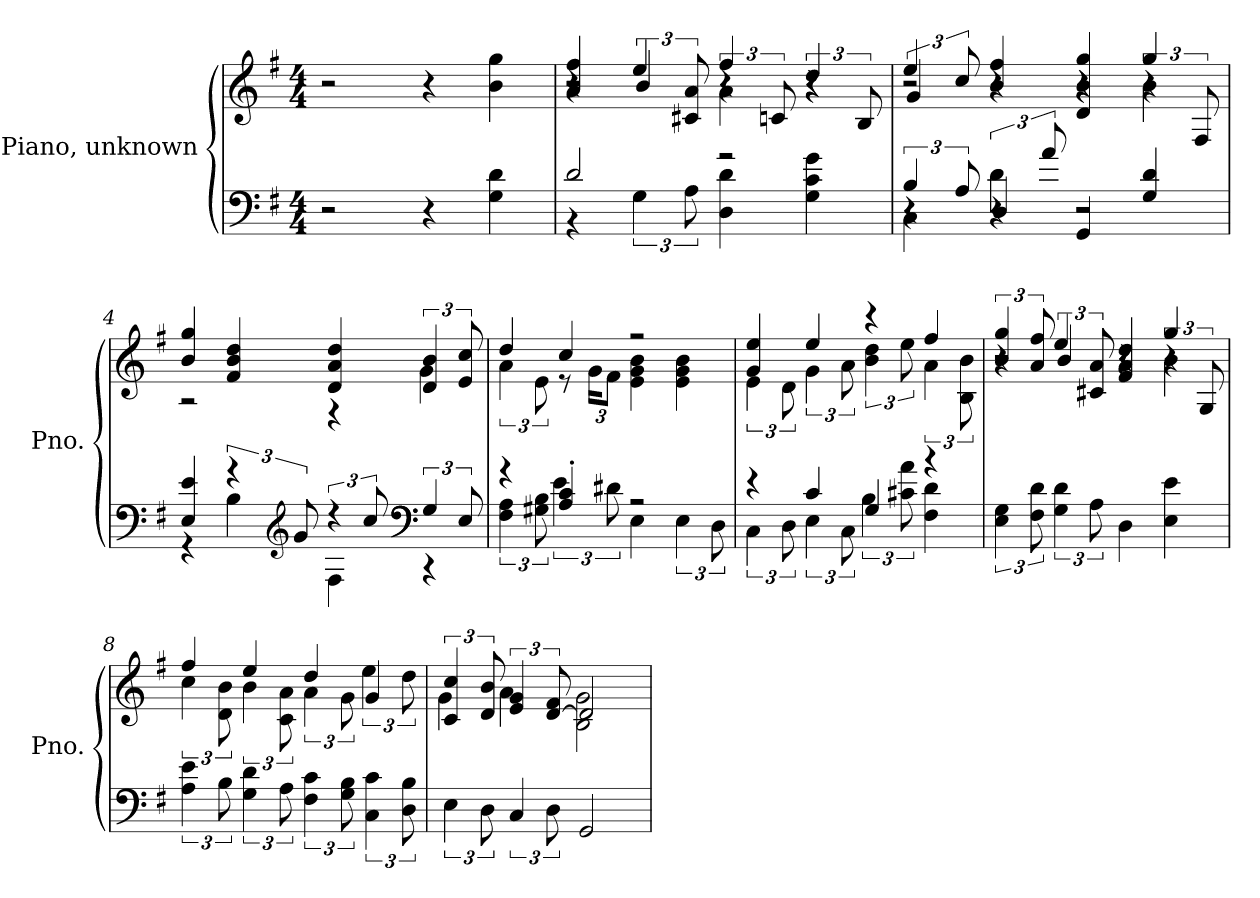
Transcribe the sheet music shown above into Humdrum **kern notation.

**kern	**kern
*part1	*part1
*staff2	*staff1
*I"Piano, unknown	*
*I'Pno.	*
*clefF4	*clefG2
*k[f#]	*k[f#]
*M4/4	*M4/4
*MM120	*MM120
=1	=1
2r	2r
4r	4r
4G\ 4d\	4b\ 4gg\
=2	=2
*^	*^
*	*	*	*^
2d/	4r	4r	2r	4a/ 4ff#/
.	6G\	4ee/	.	6b/
.	12A\	.	.	12c#X/ 12a/
2r	4D\ 4d\	4ff#/	4a\	6r
.	.	.	.	12cn/
.	4G\ 4c\ 4g\	4dd/	4r	6r
.	.	.	.	12B/
=3	=3	=3	=3	=3
*	*^	*	*	*
6B/	4C\	4r	4ee/	2r	6g/
12A/	.	.	.	.	12cc/
6r	4d\	4D/	4r	.	4b/ 4ff#/
12a/	.	.	.	.	.
4GG/	2r	2r	4r	4r	4d/ 4b/ 4gg/
4G/ 4d/	.	.	4gg/	4b\	6r
.	.	.	.	.	12F#/
*	*v	*v	*	*	*
*	*	*	*v	*v
=4	=4	=4	=4
4E/ 4e/	4r	4b/ 4gg/	2r
6r	4B\	4f#/ 4b/ 4dd/	.
*clefG2	*	*	*
12g/	.	.	.
6r	4F#\	4d/ 4a/ 4dd/	4r
12cc/	.	.	.
*clefF4	*	*	*
6G/	4r	6d/ 6b/	4g\
12E/	.	12e/ 12cc/	.
!!LO:LB:g=z	!!
=5	=5	=5	=5
4r	6F#\ 6A\	4dd/	6a\
.	12G#X\ 12B\	.	12e\
4A/' 4c/'	6e\	4cc/	8r
*	*	*	*Xbrackettup
.	.	.	24g\KL
.	12d#X\	.	12f#\J
2r	4E\	2r	4e\ 4g\ 4b\
.	6E\	.	4e\ 4g\ 4b\
.	12D\	.	.
=6	=6	=6	=6
*	*	*	*brackettup
4r	6C\	4g/ 4ee/	6e\
.	12D\	.	12d\
4c/	6E\	4ee/	6g\
.	12C\	.	12a\
4G/	6B\	4r	6b\ 6dd\
.	12c#X\ 12a\	.	12ee\
4r	4F#\ 4d\	4ff#/	6a\
.	.	.	12B\ 12b\
*v	*v	*	*
=7	=7	=7
*	*	*^
6E\ 6G\	4r	2r	6b/ 6gg/
12F#\ 12d\	.	.	12a/ 12ff#/
6G\ 6d\	4ee/	.	6b/
12A\	.	.	12c#X/ 12a/
4D\	4r	4r	4f#/ 4a/ 4dd/
4E\ 4e\	4gg/	4b\	6r
.	.	.	12G/
*	*	*v	*v
=8	=8	=8
6A\ 6e\	4ff#/	6cc\
12B\	.	12d\ 12b\
6G\ 6d\	4ee/	6b\
12A\	.	12c\ 12a\
6F#\ 6c\	4dd/	6a\
12G\ 12B\	.	12g\
6C\ 6c\	4g/	6ee\
12D\ 12B\	.	12dd\
!!LO:LB:g=z	!!
=9	=9	=9
6E\	6c/ 6cc/	4g\
12D\	12d/ 12b/	.
6C/	6e/ 6g/	4a\
12D\	[12d/ 12f#/	.
2GG/	2d/]	2B\ 2g\
*	*v	*v
=	=
*-	*-
